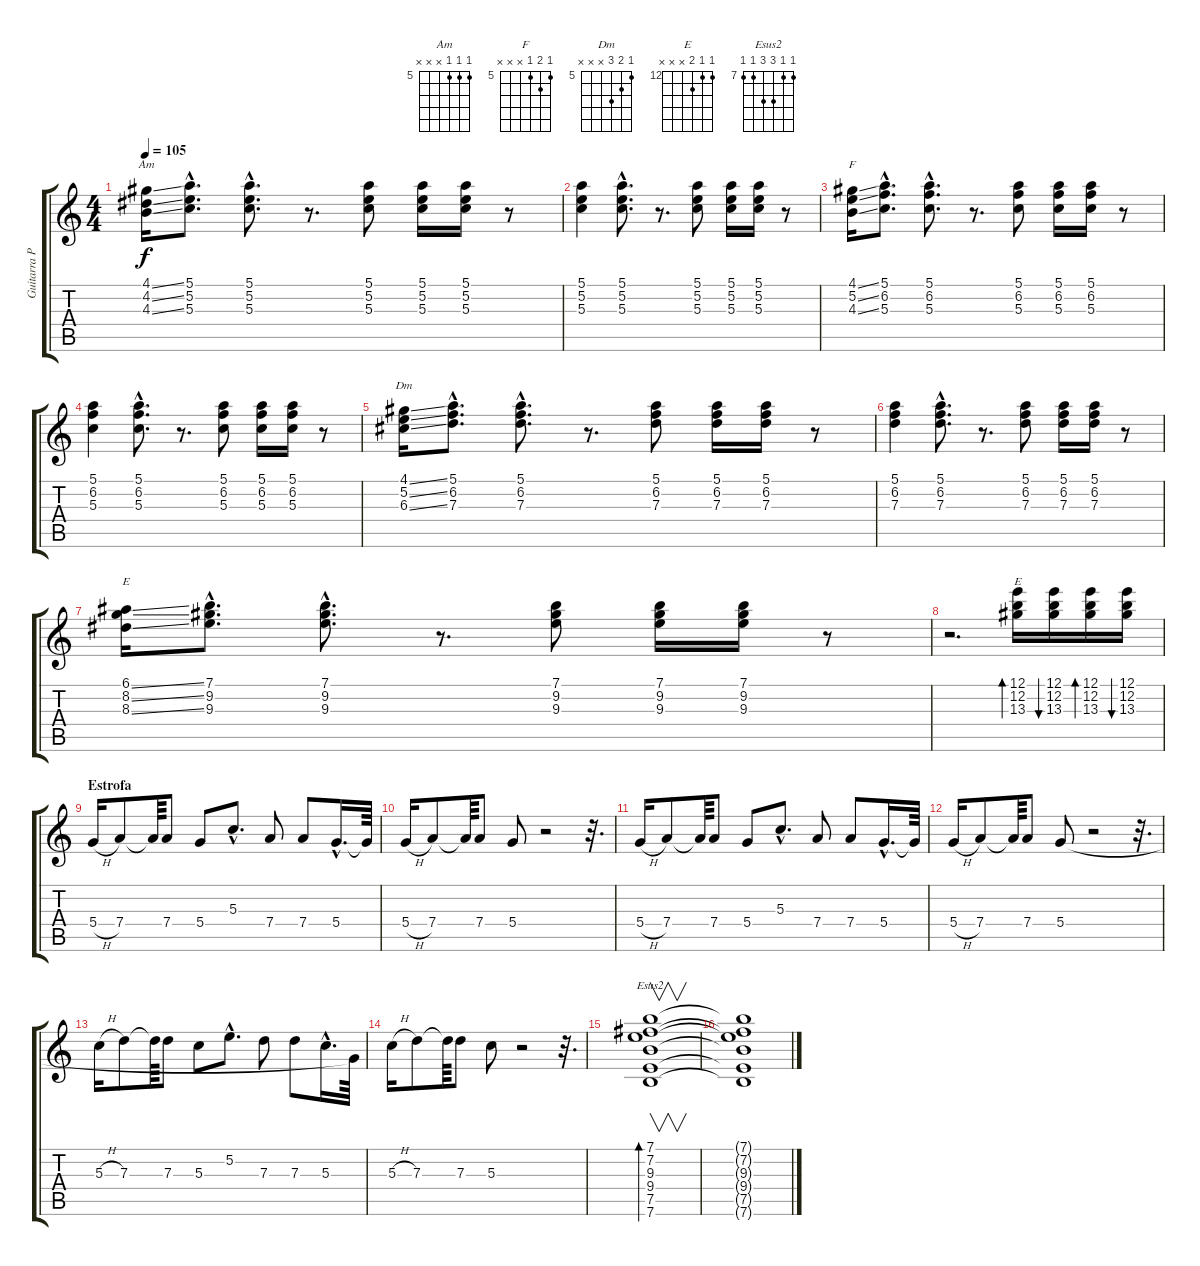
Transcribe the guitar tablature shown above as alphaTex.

\track ("Guitarra Primera" "Guitarra P") {instrument electricguitarmuted}
\staff {score tabs}
\tuning (E4 B3 G3 D3 A2 E2) {hide}
\chord ("Am" 5 5 5 x x x) {firstfret 5}
\chord ("F" 5 6 5 x x x) {firstfret 5}
\chord ("Dm" 5 6 7 x x x) {firstfret 5}
\chord ("E" 7 9 9 x x x) {firstfret 7}
\chord ("E" 12 12 13 x x x) {firstfret 12}
\chord ("Esus2" 7 7 9 9 7 7) {firstfret 7}
\ts (4 4)
\tempo 105
\clef g2
\ks c
(4.1{ss} 4.2{ss} 4.3{ss}).16{ch "Am" dy f} (5.1{hac} 5.2{hac} 5.3{hac}).8{d} (5.1{hac} 5.2{hac} 5.3{hac}).8{d} r.8{d} (5.1 5.2 5.3).8 (5.1 5.2 5.3).16 (5.1 5.2 5.3).16 r.8 |
(5.1 5.2 5.3).4 (5.1{hac} 5.2{hac} 5.3{hac}).8{d} r.8{d} (5.1 5.2 5.3).8 (5.1 5.2 5.3).16 (5.1 5.2 5.3).16 r.8 |
(4.1{ss} 5.2{ss} 4.3{ss}).16{ch "F"} (5.1{hac} 6.2{hac} 5.3{hac}).8{d} (5.1{hac} 6.2{hac} 5.3{hac}).8{d} r.8{d} (5.1 6.2 5.3).8 (5.1 6.2 5.3).16 (5.1 6.2 5.3).16 r.8 |
(5.1 6.2 5.3).4 (5.1{hac} 6.2{hac} 5.3{hac}).8{d} r.8{d} (5.1 6.2 5.3).8 (5.1 6.2 5.3).16 (5.1 6.2 5.3).16 r.8 |
(4.1{ss} 5.2{ss} 6.3{ss}).16{ch "Dm"} (5.1{hac} 6.2{hac} 7.3{hac}).8{d} (5.1{hac} 6.2{hac} 7.3{hac}).8{d} r.8{d} (5.1 6.2 7.3).8 (5.1 6.2 7.3).16 (5.1 6.2 7.3).16 r.8 |
(5.1 6.2 7.3).4 (5.1{hac} 6.2{hac} 7.3{hac}).8{d} r.8{d} (5.1 6.2 7.3).8 (5.1 6.2 7.3).16 (5.1 6.2 7.3).16 r.8 |
(6.1{ss} 8.2{ss} 8.3{ss}).16{ch "E"} (7.1{hac} 9.2{hac} 9.3{hac}).8{d} (7.1{hac} 9.2{hac} 9.3{hac}).8{d} r.8{d} (7.1 9.2 9.3).8 (7.1 9.2 9.3).16 (7.1 9.2 9.3).16 r.8 |
r.2{d} (12.1 12.2 13.3).16{bd 30 ch "E"} (12.1 12.2 13.3).16{bu 30} (12.1 12.2 13.3).16{bd 30} (12.1 12.2 13.3).16{bu 30} |
\section ("" "Estrofa")
5.4{h}.16{volume 13 instrument electricguitarmuted} 7.4.8 7.4{t}.64 7.4.8 5.4.8 5.3{hac}.8{d} 7.4.8 7.4.8 5.4{hac}.16{d} 5.4{t}.64 |
5.4{h}.16 7.4.8 7.4{t}.64 7.4.8 5.4.8 r.2 r.32{d} |
5.4{h}.16 7.4.8 7.4{t}.64 7.4.8 5.4.8 5.3{hac}.8{d} 7.4.8 7.4.8 5.4{hac}.16{d} 5.4{t}.64 |
5.4{h}.16 7.4.8 7.4{t}.64 7.4.8 5.4.8 r.2 r.32{d} |
5.3{h}.16 7.3.8 7.3{t}.64 7.3.8 5.3.8 5.2{hac}.8{d} 7.3.8 7.3.8 5.3{hac}.16{d} 5.4{t}.64 |
5.3{h}.16 7.3.8 7.3{t}.64 7.3.8 5.3.8 r.2 r.32{d} |
(7.1 7.2 9.3 9.4 7.5 7.6).1{v bd 30 ch "Esus2"} |
(7.1{t} 7.2{t} 9.3{t} 9.4{t} 7.5{t} 7.6{t}).1
